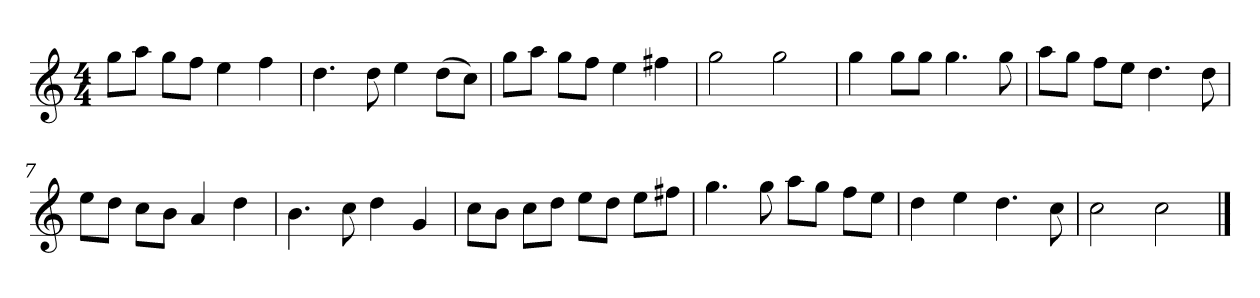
**kern
*part1
*staff1
*k[]
*M4/4
*MM120
=1
8ggL
8aaJ
8ggL
8ffJ
4ee
4ff
=2
4.dd
8dd
4ee
(8ddL
8ccJ)
=3
8ggL
8aaJ
8ggL
8ffJ
4ee
4ff#X
=4
2gg
2gg
=5
4gg
8ggL
8ggJ
4.gg
8gg
=6
8aaL
8ggJ
8ffL
8eeJ
4.dd
8dd
=7
8eeL
8ddJ
8ccL
8bJ
4a
4dd
=8
4.b
8cc
4dd
4g
=9
8ccL
8bJ
8ccL
8ddJ
8eeL
8ddJ
8eeL
8ff#XJ
=10
4.gg
8gg
8aaL
8ggJ
8ffL
8eeJ
=11
4dd
4ee
4.dd
8cc
=12
2cc
2cc
==
*-
